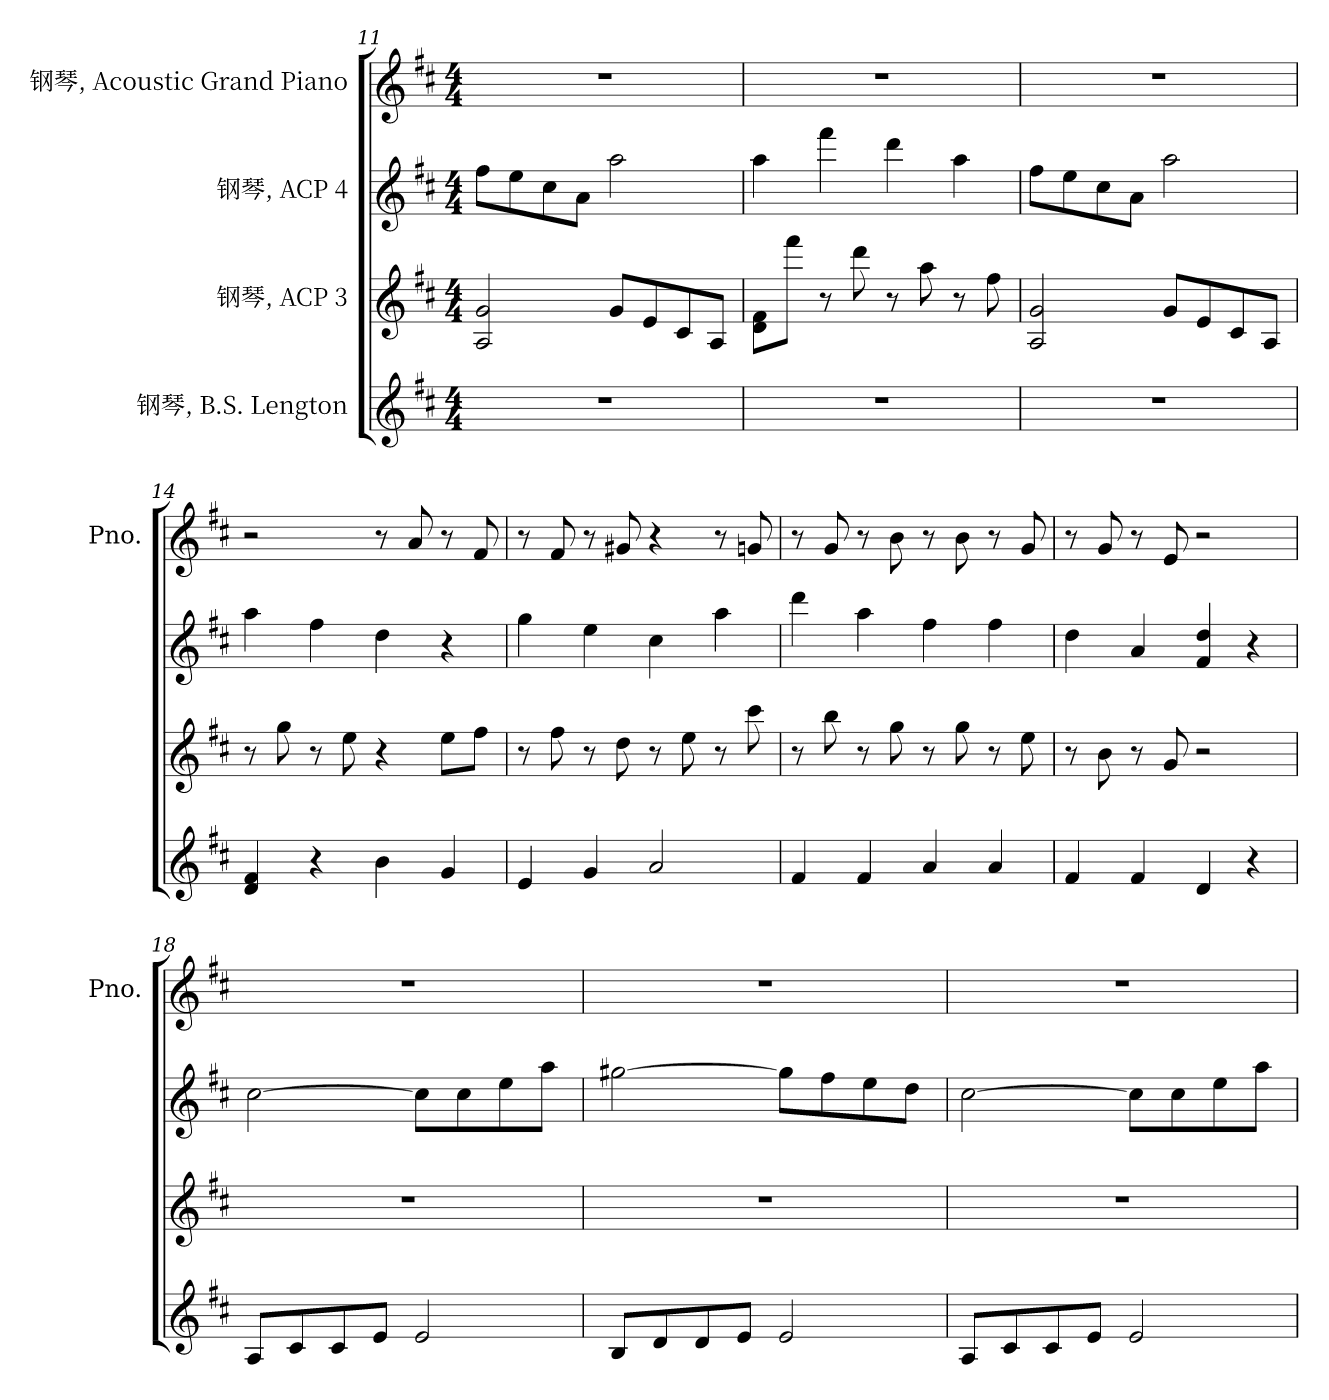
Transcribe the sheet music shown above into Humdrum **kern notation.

**kern	**kern	**kern	**kern
*part4	*part3	*part2	*part1
*staff4	*staff3	*staff2	*staff1
*I"钢琴, B.S. Lengton	*I"钢琴, ACP 3	*I"钢琴, ACP 4	*I"钢琴, Acoustic Grand Piano
*	*	*	*I'Pno.
*clefG2	*clefG2	*clefG2	*clefG2
*k[f#c#]	*k[f#c#]	*k[f#c#]	*k[f#c#]
*M4/4	*M4/4	*M4/4	*M4/4
=11	=11	=11	=11
1r	2A/ 2g/	8ff#\L	1r
.	.	8ee\	.
.	.	8cc#\	.
.	.	8a\J	.
.	8g/L	2aa\	.
.	8e/	.	.
.	8c#/	.	.
.	8A/J	.	.
=12	=12	=12	=12
1r	8d\ 8f#\L	4aa\	1r
.	8fff#\J	.	.
.	8r	4fff#\	.
.	8ddd\	.	.
.	8r	4ddd\	.
.	8aa\	.	.
.	8r	4aa\	.
.	8ff#\	.	.
=13	=13	=13	=13
1r	2A/ 2g/	8ff#\L	1r
.	.	8ee\	.
.	.	8cc#\	.
.	.	8a\J	.
.	8g/L	2aa\	.
.	8e/	.	.
.	8c#/	.	.
.	8A/J	.	.
!!LO:PB:g=z
=14	=14	=14	=14
4d/ 4f#/	8r	4aa\	2r
.	8gg\	.	.
4r	8r	4ff#\	.
.	8ee\	.	.
4b\	4r	4dd\	8r
.	.	.	8a/
4g/	8ee\L	4r	8r
.	8ff#\J	.	8f#/
=15	=15	=15	=15
4e/	8r	4gg\	8r
.	8ff#\	.	8f#/
4g/	8r	4ee\	8r
.	8dd\	.	8g#X/
2a/	8r	4cc#\	4r
.	8ee\	.	.
.	8r	4aa\	8r
.	8ccc#\	.	8gn/
=16	=16	=16	=16
4f#/	8r	4ddd\	8r
.	8bb\	.	8g/
4f#/	8r	4aa\	8r
.	8gg\	.	8b\
4a/	8r	4ff#\	8r
.	8gg\	.	8b\
4a/	8r	4ff#\	8r
.	8ee\	.	8g/
=17	=17	=17	=17
4f#/	8r	4dd\	8r
.	8b\	.	8g/
4f#/	8r	4a/	8r
.	8g/	.	8e/
4d/	2r	4f#/ 4dd/	2r
4r	.	4r	.
!!LO:LB:g=z
=18	=18	=18	=18
*	*	*	*MM142
8A/L	1r	[2cc#\	1r
8c#/	.	.	.
8c#/	.	.	.
8e/J	.	.	.
2e/	.	8cc#\L]	.
.	.	8cc#\	.
.	.	8ee\	.
.	.	8aa\J	.
=19	=19	=19	=19
8B/L	1r	[2gg#X\	1r
8d/	.	.	.
8d/	.	.	.
8e/J	.	.	.
2e/	.	8gg#\L]	.
.	.	8ff#\	.
.	.	8ee\	.
.	.	8dd\J	.
=20	=20	=20	=20
8A/L	1r	[2cc#\	1r
8c#/	.	.	.
8c#/	.	.	.
8e/J	.	.	.
2e/	.	8cc#\L]	.
.	.	8cc#\	.
.	.	8ee\	.
.	.	8aa\J	.
=	=	=	=
*-	*-	*-	*-
